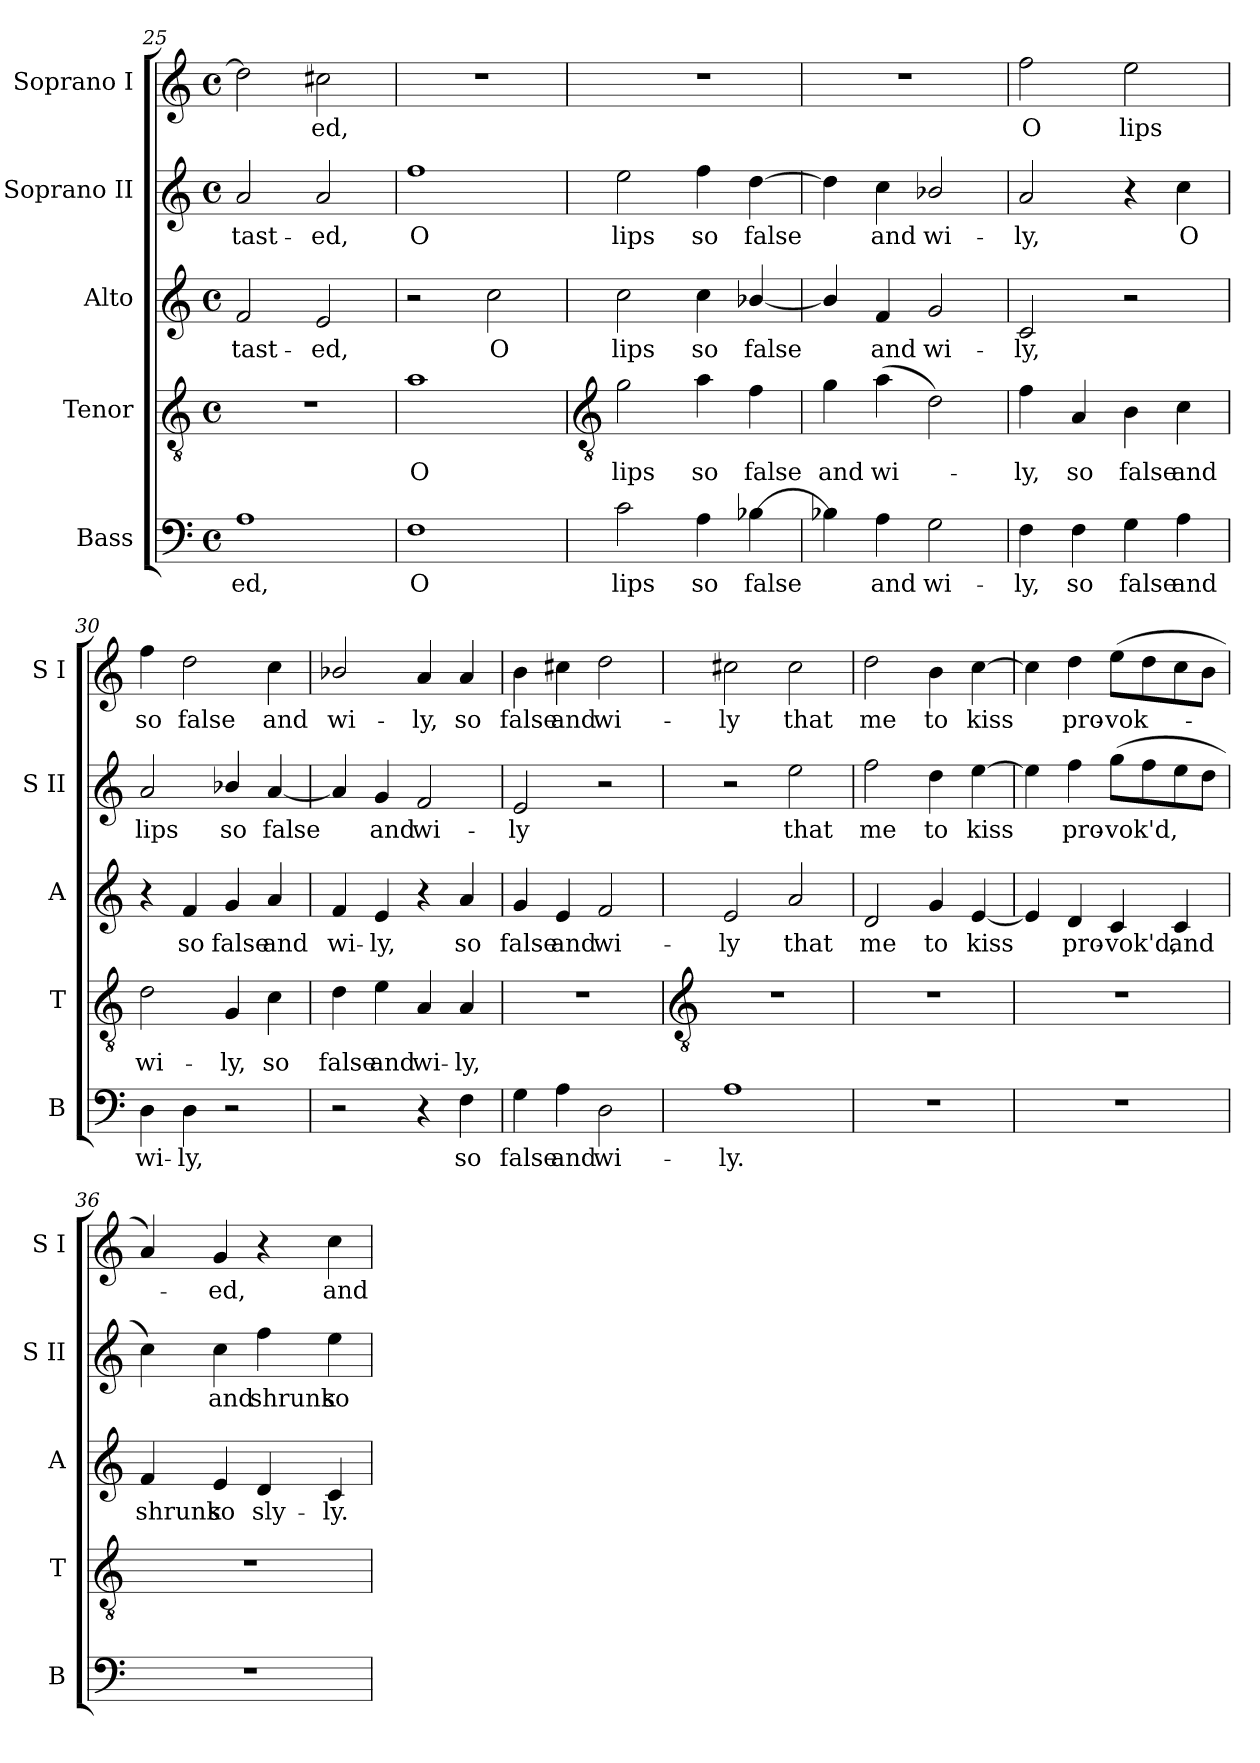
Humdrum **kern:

**kern	**text	**kern	**text	**kern	**text	**kern	**text	**kern	**text
*part5	*part5	*part4	*part4	*part3	*part3	*part2	*part2	*part1	*part1
*staff5	*staff5	*staff4	*staff4	*staff3	*staff3	*staff2	*staff2	*staff1	*staff1
*I"Bass	*	*I"Tenor	*	*I"Alto	*	*I"Soprano II	*	*I"Soprano I	*
*I'B	*	*I'T	*	*I'A	*	*I'S II	*	*I'S I	*
*clefF4	*	*clefGv2	*	*clefG2	*	*clefG2	*	*clefG2	*
*k[]	*	*k[]	*	*k[]	*	*k[]	*	*k[]	*
*C:	*	*C:	*	*C:	*	*C:	*	*C:	*
*M4/4	*	*M4/4	*	*M4/4	*	*M4/4	*	*M4/4	*
*met(c)	*	*met(c)	*	*met(c)	*	*met(c)	*	*met(c)	*
=25	=25	=25	=25	=25	=25	=25	=25	=25	=25
!	!LO:LY:b	!	!	!	!LO:LY:b	!	!LO:LY:b	!	!
1A	-ed,	1r	.	2f	tast-	2a	tast-	2dd]	.
!	!	!	!	!	!LO:LY:b	!	!LO:LY:b	!	!LO:LY:b
.	.	.	.	2e	-ed,	2a	-ed,	2cc#X	ed,
=26	=26	=26	=26	=26	=26	=26	=26	=26	=26
!	!LO:LY:b	!	!LO:LY:b	!	!	!	!LO:LY:b	!	!
1F	O	1a	O	2r	.	1ff	O	1r	.
!	!	!	!	!	!LO:LY:b	!	!	!	!
.	.	.	.	2cc	O	.	.	.	.
!!LO:LB:g=z
=27	=27	=27	=27	=27	=27	=27	=27	=27	=27
*	*	*clefGv2	*	*	*	*	*	*	*
!	!LO:LY:b	!	!LO:LY:b	!	!LO:LY:b	!	!LO:LY:b	!	!
2c	lips	2g	lips	2cc	lips	2ee	lips	1r	.
!	!LO:LY:b	!	!LO:LY:b	!	!LO:LY:b	!	!LO:LY:b	!	!
4A	so	4a	so	4cc	so	4ff	so	.	.
!	!LO:LY:b	!	!LO:LY:b	!	!LO:LY:b	!	!LO:LY:b	!	!
[4B-X	false	4f	false	[4b-X/	false	[4dd	false	.	.
=28	=28	=28	=28	=28	=28	=28	=28	=28	=28
!	!	!	!LO:LY:b	!	!	!	!	!	!
4B-X]	.	4g	and	4b-/]	.	4dd]	.	1r	.
!	!LO:LY:b	!	!LO:LY:b	!	!LO:LY:b	!	!LO:LY:b	!	!
4A	and	(>4a	wi-	4f	and	4cc	and	.	.
!	!LO:LY:b	!	!	!	!LO:LY:b	!	!LO:LY:b	!	!
2G	wi-	2d)	.	2g	wi-	2b-X/	wi-	.	.
=29	=29	=29	=29	=29	=29	=29	=29	=29	=29
!	!LO:LY:b	!	!LO:LY:b	!	!LO:LY:b	!	!LO:LY:b	!	!LO:LY:b
4F	-ly,	4f	ly,	2c	-ly,	2a	-ly,	2ff	O
!	!LO:LY:b	!	!LO:LY:b	!	!	!	!	!	!
4F	so	4A	so	.	.	.	.	.	.
!	!LO:LY:b	!	!LO:LY:b	!	!	!	!	!	!LO:LY:b
4G	false	4B	false	2r	.	4r	.	2ee	lips
!	!LO:LY:b	!	!LO:LY:b	!	!	!	!LO:LY:b	!	!
4A	and	4c	and	.	.	4cc	O	.	.
=30	=30	=30	=30	=30	=30	=30	=30	=30	=30
!	!LO:LY:b	!	!LO:LY:b	!	!	!	!LO:LY:b	!	!LO:LY:b
4D	wi-	2d	wi-	4r	.	2a	lips	4ff	so
!	!LO:LY:b	!	!	!	!LO:LY:b	!	!	!	!LO:LY:b
4D	-ly,	.	.	4f	so	.	.	2dd	false
!	!	!	!LO:LY:b	!	!LO:LY:b	!	!LO:LY:b	!	!
2r	.	4G	-ly,	4g	false	4b-X/	so	.	.
!	!	!	!LO:LY:b	!	!LO:LY:b	!	!LO:LY:b	!	!LO:LY:b
.	.	4c	so	4a	and	[4a	false	4cc	and
=31	=31	=31	=31	=31	=31	=31	=31	=31	=31
!	!	!	!LO:LY:b	!	!LO:LY:b	!	!	!	!LO:LY:b
2r	.	4d	false	4f	wi-	4a]	.	2b-X/	wi-
!	!	!	!LO:LY:b	!	!LO:LY:b	!	!LO:LY:b	!	!
.	.	4e	and	4e	-ly,	4g	and	.	.
!	!	!	!LO:LY:b	!	!	!	!LO:LY:b	!	!LO:LY:b
4r	.	4A	wi-	4r	.	2f	wi-	4a	-ly,
!	!LO:LY:b	!	!LO:LY:b	!	!LO:LY:b	!	!	!	!LO:LY:b
4F	so	4A	-ly,	4a	so	.	.	4a	so
=32	=32	=32	=32	=32	=32	=32	=32	=32	=32
!	!LO:LY:b	!	!	!	!LO:LY:b	!	!LO:LY:b	!	!LO:LY:b
4G	false	1r	.	4g	false	2e	-ly	4b	false
!	!LO:LY:b	!	!	!	!LO:LY:b	!	!	!	!LO:LY:b
4A	and	.	.	4e	and	.	.	4cc#X	and
!	!LO:LY:b	!	!	!	!LO:LY:b	!	!	!	!LO:LY:b
2D	wi-	.	.	2f	wi-	2r	.	2dd	wi-
!!LO:LB:g=z
=33	=33	=33	=33	=33	=33	=33	=33	=33	=33
*	*	*clefGv2	*	*	*	*	*	*	*
!	!LO:LY:b	!	!	!	!LO:LY:b	!	!	!	!LO:LY:b
1A	-ly.	1r	.	2e	-ly	2r	.	2cc#X	-ly
!	!	!	!	!	!LO:LY:b	!	!LO:LY:b	!	!LO:LY:b
.	.	.	.	2a	that	2ee	that	2cc#	that
=34	=34	=34	=34	=34	=34	=34	=34	=34	=34
!	!	!	!	!	!LO:LY:b	!	!LO:LY:b	!	!LO:LY:b
1r	.	1r	.	2d	me	2ff	me	2dd	me
!	!	!	!	!	!LO:LY:b	!	!LO:LY:b	!	!LO:LY:b
.	.	.	.	4g	to	4dd	to	4b	to
!	!	!	!	!	!LO:LY:b	!	!LO:LY:b	!	!LO:LY:b
.	.	.	.	[4e	kiss	[4ee	kiss	[4cc	kiss
=35	=35	=35	=35	=35	=35	=35	=35	=35	=35
1r	.	1r	.	4e]	.	4ee]	.	4cc]	.
!	!	!	!	!	!LO:LY:b	!	!LO:LY:b	!	!LO:LY:b
.	.	.	.	4d	pro-	4ff	pro-	4dd	pro-
!	!	!	!	!	!LO:LY:b	!	!LO:LY:b	!	!LO:LY:b
.	.	.	.	4c	-vok'd,	(>8ggL	-vok'd,	(>8eeL	-vok-
.	.	.	.	.	.	8ff	.	8dd	.
!	!	!	!	!	!LO:LY:b	!	!	!	!
.	.	.	.	4c	and	8ee	.	8cc	.
.	.	.	.	.	.	8ddJ	.	8bJ	.
=36	=36	=36	=36	=36	=36	=36	=36	=36	=36
!	!	!	!	!	!LO:LY:b	!	!	!	!
1r	.	1r	.	4f	shrunk	4cc)	.	4a)	.
!	!	!	!	!	!LO:LY:b	!	!LO:LY:b	!	!LO:LY:b
.	.	.	.	4e	so	4cc	and	4g	ed,
!	!	!	!	!	!LO:LY:b	!	!LO:LY:b	!	!
.	.	.	.	4d	sly-	4ff	shrunk	4r	.
!	!	!	!	!	!LO:LY:b	!	!LO:LY:b	!	!LO:LY:b
.	.	.	.	4c	-ly.	4ee	so	4cc	and
=	=	=	=	=	=	=	=	=	=
*-	*-	*-	*-	*-	*-	*-	*-	*-	*-
